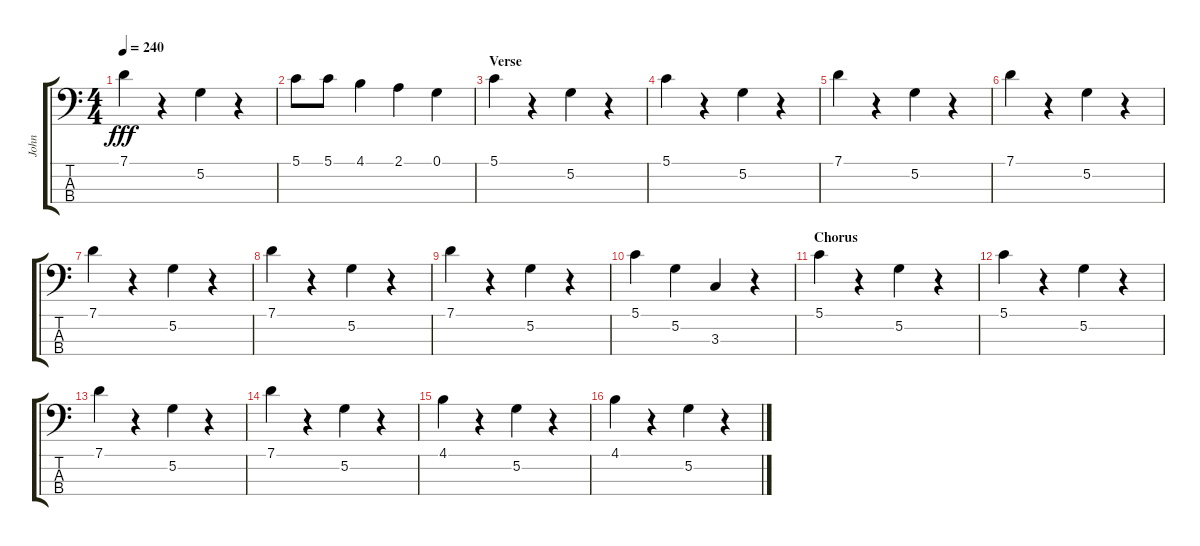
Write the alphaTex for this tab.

\track ("John" "John") {instrument electricbassfinger}
\staff {score tabs}
\tuning (G2 D2 A1 E1) {hide}
\ts (4 4)
\tempo 240
\clef f4
\ks c
7.1.4{dy fff} r.4 5.2.4 r.4 |
5.1.8 5.1.8 4.1.4 2.1.4 0.1.4 |
\section ("" "Verse")
5.1.4 r.4 5.2.4 r.4 |
5.1.4 r.4 5.2.4 r.4 |
7.1.4 r.4 5.2.4 r.4 |
7.1.4 r.4 5.2.4 r.4 |
7.1.4 r.4 5.2.4 r.4 |
7.1.4 r.4 5.2.4 r.4 |
7.1.4 r.4 5.2.4 r.4 |
5.1.4 5.2.4 3.3.4 r.4 |
\section ("" "Chorus")
5.1.4 r.4 5.2.4 r.4 |
5.1.4 r.4 5.2.4 r.4 |
7.1.4 r.4 5.2.4 r.4 |
7.1.4 r.4 5.2.4 r.4 |
4.1.4 r.4 5.2.4 r.4 |
4.1.4 r.4 5.2.4 r.4
